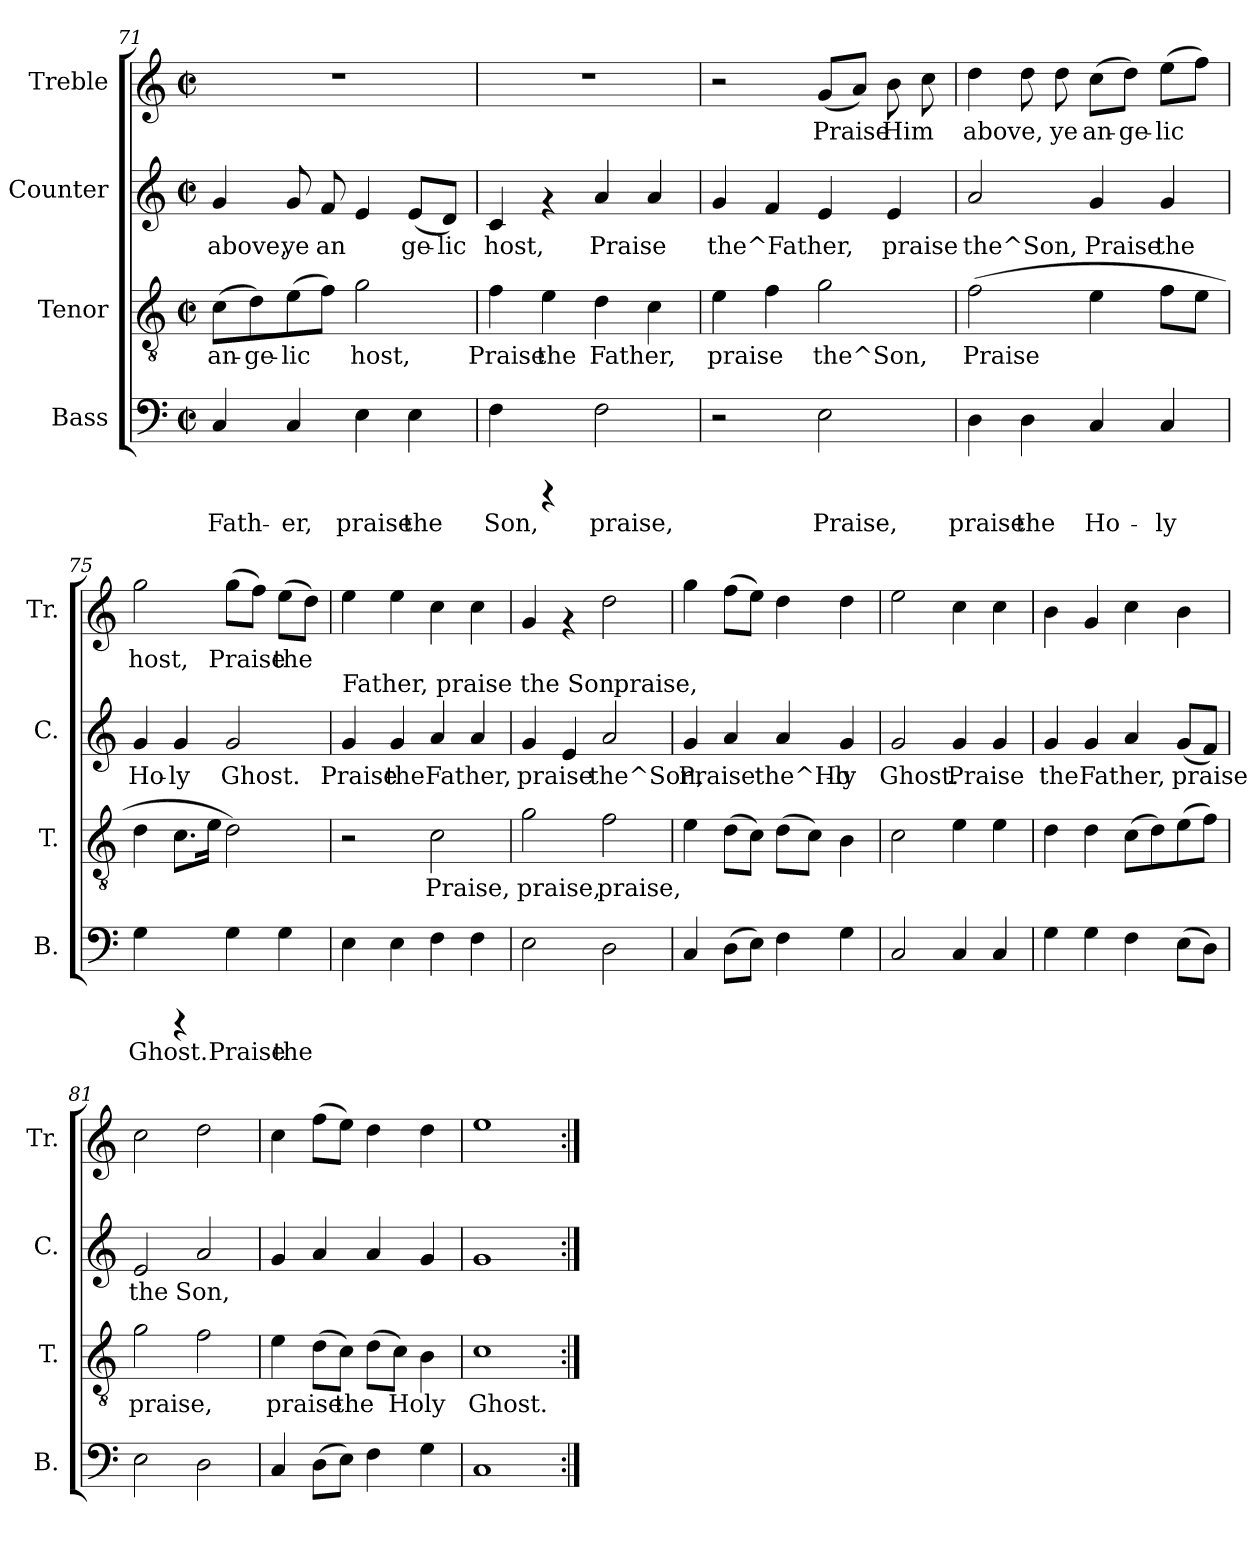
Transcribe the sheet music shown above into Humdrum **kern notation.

**kern	**text	**kern	**text	**kern	**text	**kern	**text
*part4	*part4	*part3	*part3	*part2	*part2	*part1	*part1
*staff4	*staff4	*staff3	*staff3	*staff2	*staff2	*staff1	*staff1
*I"Bass	*	*I"Tenor	*	*I"Counter	*	*I"Treble	*
*I'B.	*	*I'T.	*	*I'C.	*	*I'Tr.	*
*clefF4	*	*clefGv2	*	*clefG2	*	*clefG2	*
*k[]	*	*k[]	*	*k[]	*	*k[]	*
*C:	*	*C:	*	*C:	*	*C:	*
*M2/2	*	*M2/2	*	*M2/2	*	*M2/2	*
*met(c|)	*	*met(c|)	*	*met(c|)	*	*met(c|)	*
=71	=71	=71	=71	=71	=71	=71	=71
!	!LO:LY:b:rj	!	!LO:LY:b:cj	!	!LO:LY:b:cj	!	!
4C/	Fath-	(>8c\L	an-	4g/	above,	1r	.
!	!	!	!LO:LY:b:cj	!	!	!	!
.	.	8d\)	-ge-	.	.	.	.
!	!LO:LY:b:rj	!	!LO:LY:b:cj	!	!LO:LY:b:cj	!	!
4C/	-er,	(>8e\	-lic	8g/	ye	.	.
!	!	!	!LO:LY:b:cj	!	!LO:LY:b:cj	!	!
.	.	8f\J)	.	8f/	an-	.	.
!	!LO:LY:b:rj	!	!LO:LY:b:cj	!	!LO:LY:b:cj	!	!
4E\	praise	2g\	host,	4e/	--	.	.
!	!LO:LY:b:rj	!	!	!	!LO:LY:b:cj	!	!
4E\	the	.	.	(<8e/L	-ge-	.	.
!	!	!	!	!	!LO:LY:b:cj	!	!
.	.	.	.	8d/J)	-lic	.	.
=72	=72	=72	=72	=72	=72	=72	=72
!	!LO:LY:b:rj	!	!LO:LY:b:cj	!	!LO:LY:b:cj	!	!
4F\	Son,	4f\	Praise	4c/	host,	1r	.
!	!	!	!LO:LY:b:cj	!	!	!	!
4rCCC	.	4e\	the	4rf	.	.	.
!	!LO:LY:b:rj	!	!LO:LY:b:cj	!	!LO:LY:b:cj	!	!
2F\	praise,	4d\	Father,	4a/	Praise	.	.
!	!	!	!LO:LY:b:cj	!	!LO:LY:b:cj	!	!
.	.	4c\	.	4a/	.	.	.
=73	=73	=73	=73	=73	=73	=73	=73
!	!	!	!LO:LY:b:cj	!	!LO:LY:b:cj	!	!
2r	.	4e\	praise	4g/	the^Father,	2r	.
!	!	!	!LO:LY:b:cj	!	!LO:LY:b:cj	!	!
.	.	4f\	.	4f/	.	.	.
!	!LO:LY:b:rj	!	!LO:LY:b:cj	!	!LO:LY:b:cj	!	!LO:LY:b:rj
2E\	Praise,	2g\	the^Son,	4e/	.	(<8g/L	Praise
!	!	!	!	!	!	!	!LO:LY:b:rj
.	.	.	.	.	.	8a/J)	.
!	!	!	!	!	!LO:LY:b:cj	!	!LO:LY:b:rj
.	.	.	.	4e/	praise	8b\	Him
!	!	!	!	!	!	!	!LO:LY:b:rj
.	.	.	.	.	.	8cc\	.
=74	=74	=74	=74	=74	=74	=74	=74
!	!LO:LY:b:rj	!	!LO:LY:b:cj	!	!LO:LY:b:cj	!	!LO:LY:b:rj
4D\	praise	(>2f\	Praise	2a/	the^Son,	4dd\	above,
!	!LO:LY:b:rj	!	!	!	!	!	!LO:LY:b:rj
4D\	the	.	.	.	.	8dd\	.
!	!	!	!	!	!	!	!LO:LY:b:rj
.	.	.	.	.	.	8dd\	ye
!	!LO:LY:b:rj	!	!LO:LY:b:cj	!	!LO:LY:b:cj	!	!LO:LY:b:rj
4C/	Ho-	4e\	.	4g/	Praise	(>8cc\L	an-
!	!	!	!	!	!	!	!LO:LY:b:rj
.	.	.	.	.	.	8dd\J)	-ge-
!	!LO:LY:b:rj	!	!LO:LY:b:cj	!	!LO:LY:b:cj	!	!LO:LY:b:rj
4C/	-ly	8f\L	.	4g/	the	(>8ee\L	-lic
!	!	!	!LO:LY:b:cj	!	!	!	!LO:LY:b:rj
.	.	8e\J	.	.	.	8ff\J)	.
=75	=75	=75	=75	=75	=75	=75	=75
!	!LO:LY:b:rj	!	!LO:LY:b:cj	!	!LO:LY:b:cj	!	!LO:LY:b:rj
4G\	Ghost.	4d\	.	4g/	Ho-	2gg\	host,
!	!	!	!LO:LY:b:cj	!	!LO:LY:b:cj	!	!
4rCCC	.	8.c\L	.	4g/	-ly	.	.
!	!	!	!LO:LY:b:cj	!	!	!	!
.	.	16e\J	.	.	.	.	.
!	!LO:LY:b:rj	!	!LO:LY:b:cj	!	!LO:LY:b:cj	!	!LO:LY:b:rj
4G\	Praise	2d\)	.	2g/	Ghost.	(>8gg\L	Praise
!	!	!	!	!	!	!	!LO:LY:b:rj
.	.	.	.	.	.	8ff\J)	.
!	!LO:LY:b:rj	!	!	!	!	!	!LO:LY:b:rj
4G\	the	.	.	.	.	(>8ee\L	the
!	!	!	!	!	!	!	!LO:LY:b:rj
.	.	.	.	.	.	8dd\J)	.
!!LO:PB:g=z
=76	=76	=76	=76	=76	=76	=76	=76
!	!	!	!	!LO:TX:a:t=Father, praise the Son,	!	!	!
!	!LO:LY:b:rj	!	!	!	!LO:LY:b:cj	!	!LO:LY:b:rj
4E\	.	2r	.	4g/	Praise	4ee\	.
!	!LO:LY:b:rj	!	!	!	!LO:LY:b:cj	!	!LO:LY:b:rj
4E\	.	.	.	4g/	the	4ee\	.
!	!LO:LY:b:rj	!	!LO:LY:b:cj	!	!LO:LY:b:cj	!	!LO:LY:b:rj
4F\	.	2c\	Praise,	4a/	Father,	4cc\	.
!	!LO:LY:b:rj	!	!	!	!LO:LY:b:cj	!	!LO:LY:b:rj
4F\	.	.	.	4a/	.	4cc\	.
=77	=77	=77	=77	=77	=77	=77	=77
!	!LO:LY:b:rj	!	!LO:LY:b:cj	!	!LO:LY:b:cj	!	!LO:LY:b:rj
*	*	*	*	*^	*	*	*
2E\	.	2g\	praise,	4g/	2ryy	praise	4g/	.
!	!	!	!	!	!	!LO:LY:b:cj	!	!
.	.	.	.	4e/	.	.	4rf	.
!	!LO:LY:b:rj	!	!LO:LY:b:cj	!	!	!LO:LY:b:cj	!	!LO:LY:b:rj
2D\	.	2f\	praise,	2a/	32ryy	the^Son,	2dd\	.
!	!	!	!	!	!LO:TX:a:t=praise,	!	!	!
.	.	.	.	.	4...ryy	.	.	.
=78	=78	=78	=78	=78	=78	=78	=78	=78
!	!LO:LY:b:rj	!	!LO:LY:b:cj	!	!	!LO:LY:b:cj	!	!LO:LY:b:rj
*	*	*	*	*v	*v	*	*	*
4C/	.	4e\	.	4g/	Praise	4gg\	.
!	!LO:LY:b:rj	!	!LO:LY:b:cj	!	!LO:LY:b:cj	!	!LO:LY:b:rj
(>8D\L	.	(>8d\L	.	4a/	.	(>8ff\L	.
!	!LO:LY:b:rj	!	!LO:LY:b:cj	!	!	!	!LO:LY:b:rj
8E\J)	.	8c\J)	.	.	.	8ee\J)	.
!	!LO:LY:b:rj	!	!LO:LY:b:cj	!	!LO:LY:b:cj	!	!LO:LY:b:rj
4F\	.	(>8d\L	.	4a/	the^Ho-	4dd\	.
!	!	!	!LO:LY:b:cj	!	!	!	!
.	.	8c\J)	.	.	.	.	.
!	!LO:LY:b:rj	!	!LO:LY:b:cj	!	!LO:LY:b:cj	!	!LO:LY:b:rj
4G\	.	4B\	.	4g/	-ly	4dd\	.
=79	=79	=79	=79	=79	=79	=79	=79
!	!LO:LY:b:rj	!	!LO:LY:b:cj	!	!LO:LY:b:cj	!	!LO:LY:b:rj
2C/	.	2c\	.	2g/	Ghost.	2ee\	.
!	!LO:LY:b:rj	!	!LO:LY:b:cj	!	!LO:LY:b:cj	!	!LO:LY:b:rj
4C/	.	4e\	.	4g/	Praise	4cc\	.
!	!LO:LY:b:rj	!	!LO:LY:b:cj	!	!LO:LY:b:cj	!	!LO:LY:b:rj
4C/	.	4e\	.	4g/	.	4cc\	.
=80	=80	=80	=80	=80	=80	=80	=80
!	!LO:LY:b:rj	!	!LO:LY:b:cj	!	!LO:LY:b:cj	!	!LO:LY:b:rj
4G\	.	4d\	.	4g/	the	4b\	.
!	!LO:LY:b:rj	!	!LO:LY:b:cj	!	!LO:LY:b:cj	!	!LO:LY:b:rj
4G\	.	4d\	.	4g/	Father,	4g/	.
!	!LO:LY:b:rj	!	!LO:LY:b:cj	!	!LO:LY:b:cj	!	!LO:LY:b:rj
4F\	.	(>8c\L	.	4a/	.	4cc\	.
!	!	!	!LO:LY:b:cj	!	!	!	!
.	.	8d\)	.	.	.	.	.
!	!LO:LY:b:rj	!	!LO:LY:b:cj	!	!LO:LY:b:cj	!	!LO:LY:b:rj
(>8E\L	.	(>8e\	.	(<8g/L	praise	4b\	.
!	!LO:LY:b:rj	!	!LO:LY:b:cj	!	!LO:LY:b:cj	!	!
8D\J)	.	8f\J)	.	8f/J)	.	.	.
=81	=81	=81	=81	=81	=81	=81	=81
!	!LO:LY:b:rj	!	!LO:LY:b:cj	!	!LO:LY:b:cj	!	!LO:LY:b:rj
2E\	.	2g\	praise,	2e/	the	2cc\	.
!	!LO:LY:b:rj	!	!LO:LY:b:cj	!	!LO:LY:b:cj	!	!LO:LY:b:rj
2D\	.	2f\	.	2a/	Son,	2dd\	.
=82	=82	=82	=82	=82	=82	=82	=82
!	!LO:LY:b:rj	!	!LO:LY:b:cj	!	!LO:LY:b:cj	!	!LO:LY:b:rj
4C/	.	4e\	praise	4g/	.	4cc\	.
!	!LO:LY:b:rj	!	!LO:LY:b:cj	!	!LO:LY:b:cj	!	!LO:LY:b:rj
(>8D\L	.	(>8d\L	.	4a/	.	(>8ff\L	.
!	!LO:LY:b:rj	!	!LO:LY:b:cj	!	!	!	!LO:LY:b:rj
8E\J)	.	8c\J)	the	.	.	8ee\J)	.
!	!LO:LY:b:rj	!	!LO:LY:b:cj	!	!LO:LY:b:cj	!	!LO:LY:b:rj
4F\	.	(>8d\L	.	4a/	.	4dd\	.
!	!	!	!LO:LY:b:cj	!	!	!	!
.	.	8c\J)	Holy	.	.	.	.
!	!LO:LY:b:rj	!	!LO:LY:b:cj	!	!LO:LY:b:cj	!	!LO:LY:b:rj
4G\	.	4B\	.	4g/	.	4dd\	.
=83	=83	=83	=83	=83	=83	=83	=83
!	!LO:LY:b:rj	!	!LO:LY:b:cj	!	!LO:LY:b:cj	!	!LO:LY:b:rj
1C	.	1c	Ghost.	1g	.	1ee	.
=:|!	=:|!	=:|!	=:|!	=:|!	=:|!	=:|!	=:|!
*-	*-	*-	*-	*-	*-	*-	*-
